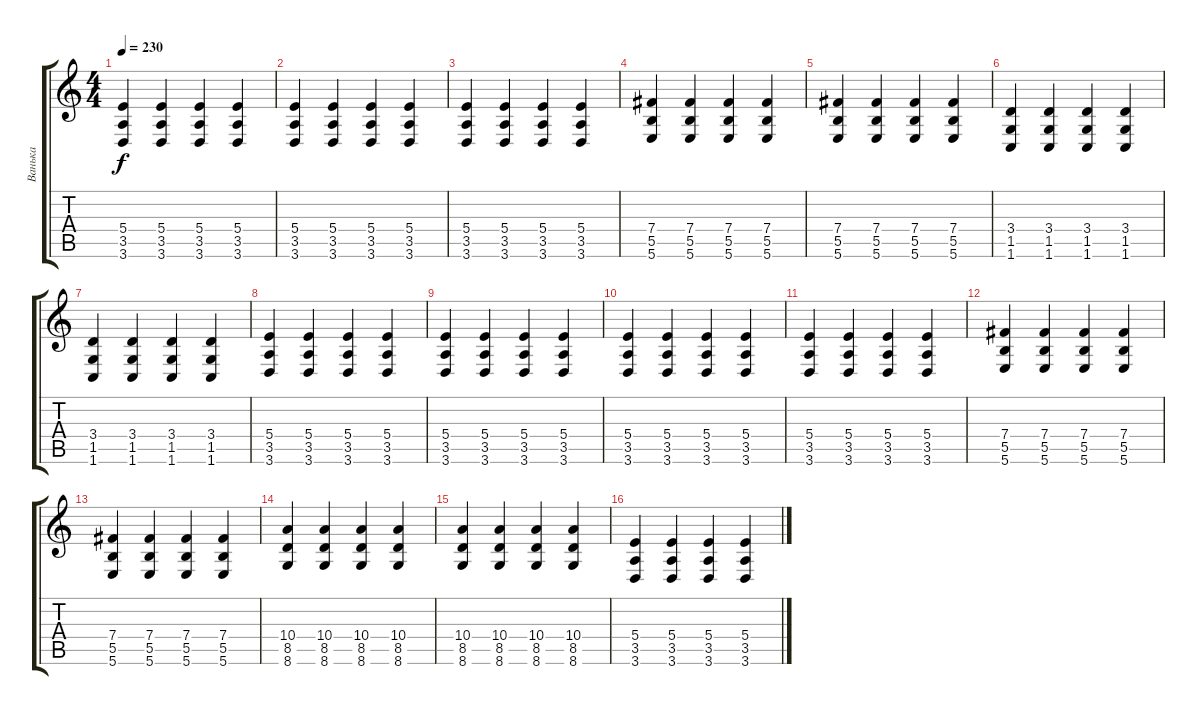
\track ("Ванька" "Ванька") {instrument distortionguitar}
\staff {score tabs}
\tuning (Db4 Ab3 E3 B2 Gb2 B1) {hide}
\ts (4 4)
\tempo 230
\clef g2
\ks c
(5.4 3.5 3.6).4{dy f} (5.4 3.5 3.6).4 (5.4 3.5 3.6).4 (5.4 3.5 3.6).4 |
(5.4 3.5 3.6).4 (5.4 3.5 3.6).4 (5.4 3.5 3.6).4 (5.4 3.5 3.6).4 |
(5.4 3.5 3.6).4 (5.4 3.5 3.6).4 (5.4 3.5 3.6).4 (5.4 3.5 3.6).4 |
(7.4 5.5 5.6).4 (7.4 5.5 5.6).4 (7.4 5.5 5.6).4 (7.4 5.5 5.6).4 |
(7.4 5.5 5.6).4 (7.4 5.5 5.6).4 (7.4 5.5 5.6).4 (7.4 5.5 5.6).4 |
(3.4 1.5 1.6).4 (3.4 1.5 1.6).4 (3.4 1.5 1.6).4 (3.4 1.5 1.6).4 |
(3.4 1.5 1.6).4 (3.4 1.5 1.6).4 (3.4 1.5 1.6).4 (3.4 1.5 1.6).4 |
(5.4 3.5 3.6).4 (5.4 3.5 3.6).4 (5.4 3.5 3.6).4 (5.4 3.5 3.6).4 |
(5.4 3.5 3.6).4 (5.4 3.5 3.6).4 (5.4 3.5 3.6).4 (5.4 3.5 3.6).4 |
(5.4 3.5 3.6).4 (5.4 3.5 3.6).4 (5.4 3.5 3.6).4 (5.4 3.5 3.6).4 |
(5.4 3.5 3.6).4 (5.4 3.5 3.6).4 (5.4 3.5 3.6).4 (5.4 3.5 3.6).4 |
(7.4 5.5 5.6).4 (7.4 5.5 5.6).4 (7.4 5.5 5.6).4 (7.4 5.5 5.6).4 |
(7.4 5.5 5.6).4 (7.4 5.5 5.6).4 (7.4 5.5 5.6).4 (7.4 5.5 5.6).4 |
(10.4 8.5 8.6).4 (10.4 8.5 8.6).4 (10.4 8.5 8.6).4 (10.4 8.5 8.6).4 |
(10.4 8.5 8.6).4 (10.4 8.5 8.6).4 (10.4 8.5 8.6).4 (10.4 8.5 8.6).4 |
(5.4 3.5 3.6).4 (5.4 3.5 3.6).4 (5.4 3.5 3.6).4 (5.4 3.5 3.6).4
